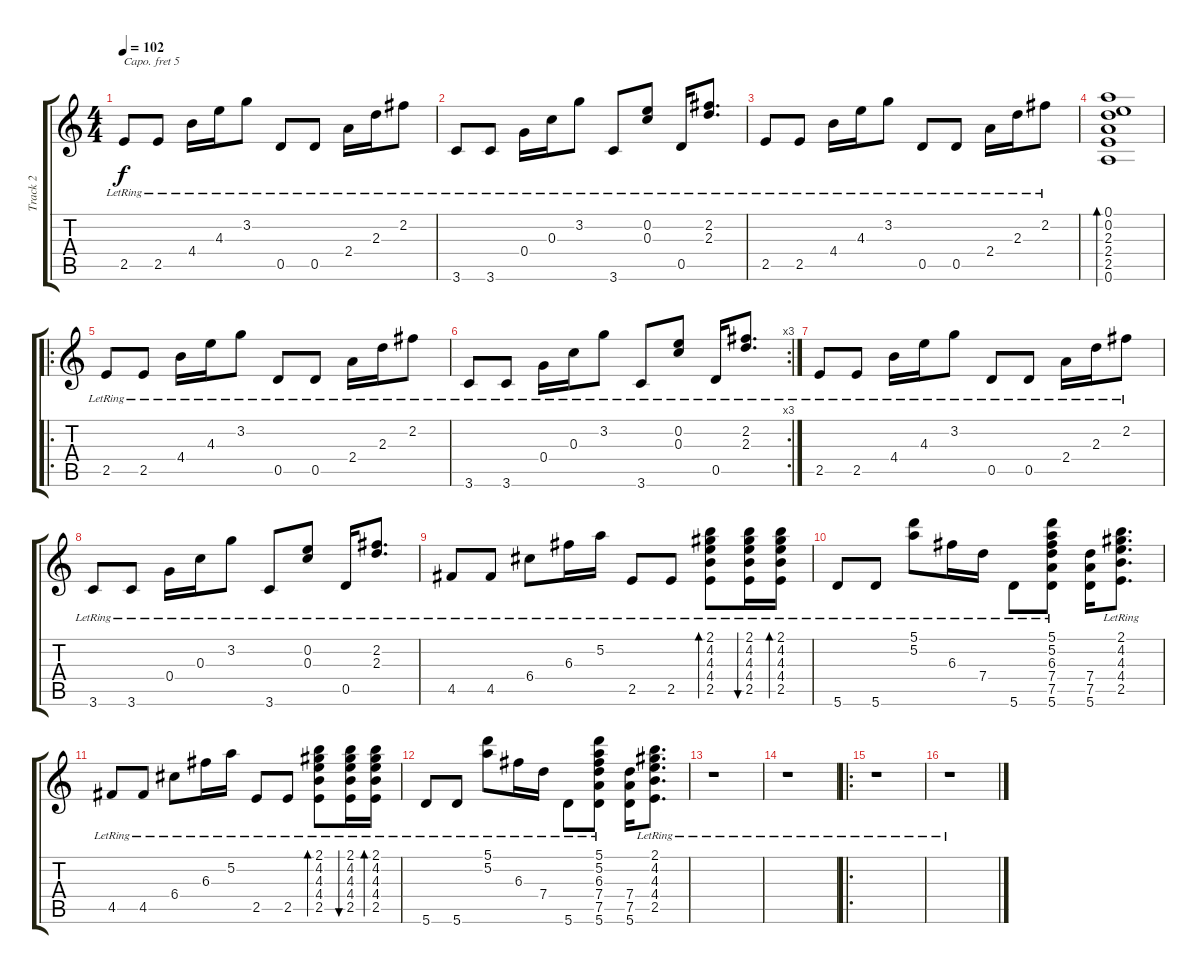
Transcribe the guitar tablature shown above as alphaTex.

\track ("Track 2" "Track 2") {instrument acousticguitarsteel}
\staff {score tabs}
\capo 5
\tuning (E4 B3 G3 D3 A2 E2) {hide}
\ts (4 4)
\tempo 102
\clef g2
\ks c
2.5{lr}.8{dy f} 2.5{lr}.8 4.4{lr}.16 4.3{lr}.16 3.2{lr}.8 0.5{lr}.8 0.5{lr}.8 2.4{lr}.16 2.3{lr}.16 2.2{lr}.8 |
3.6{lr}.8 3.6{lr}.8 0.4{lr}.16 0.3{lr}.16 3.2{lr}.8 3.6{lr}.8 (0.2{lr} 0.3{lr}).8 0.5{lr}.16 (2.2{lr} 2.3{lr}).8{d} |
2.5{lr}.8 2.5{lr}.8 4.4{lr}.16 4.3{lr}.16 3.2{lr}.8 0.5{lr}.8 0.5{lr}.8 2.4{lr}.16 2.3{lr}.16 2.2{lr}.8 |
(0.1 0.2 2.3 2.4 2.5 0.6).1{bd 60} |
\ro
2.5{lr}.8 2.5{lr}.8 4.4{lr}.16 4.3{lr}.16 3.2{lr}.8 0.5{lr}.8 0.5{lr}.8 2.4{lr}.16 2.3{lr}.16 2.2{lr}.8 |
\rc 3
3.6{lr}.8 3.6{lr}.8 0.4{lr}.16 0.3{lr}.16 3.2{lr}.8 3.6{lr}.8 (0.2{lr} 0.3{lr}).8 0.5{lr}.16 (2.2{lr} 2.3{lr}).8{d} |
2.5{lr}.8 2.5{lr}.8 4.4{lr}.16 4.3{lr}.16 3.2{lr}.8 0.5{lr}.8 0.5{lr}.8 2.4{lr}.16 2.3{lr}.16 2.2{lr}.8 |
3.6{lr}.8 3.6{lr}.8 0.4{lr}.16 0.3{lr}.16 3.2{lr}.8 3.6{lr}.8 (0.2{lr} 0.3{lr}).8 0.5{lr}.16 (2.2{lr} 2.3{lr}).8{d} |
4.5{lr}.8 4.5{lr}.8 6.4{lr}.8 6.3{lr}.16 5.2{lr}.16 2.5{lr}.8 2.5{lr}.8 (2.1{lr} 4.2{lr} 4.3{lr} 4.4{lr} 2.5{lr}).8{bd 60} (2.1{lr} 4.2{lr} 4.3{lr} 4.4{lr} 2.5{lr}).16{bu 60} (2.1{lr} 4.2{lr} 4.3{lr} 4.4{lr} 2.5{lr}).16{bd 60} |
5.6{lr}.8 5.6{lr}.8 (5.1{lr} 5.2{lr}).8 6.3{lr}.16 7.4{lr}.16 5.6{lr}.8 (5.1{lr} 5.2{lr} 6.3{lr} 7.4{lr} 7.5{lr} 5.6{lr}).8 (7.4 7.5 5.6).16 (2.1{lr} 4.2{lr} 4.3{lr} 4.4{lr} 2.5{lr}).8{d} |
4.5{lr}.8 4.5{lr}.8 6.4{lr}.8 6.3{lr}.16 5.2{lr}.16 2.5{lr}.8 2.5{lr}.8 (2.1{lr} 4.2{lr} 4.3{lr} 4.4{lr} 2.5{lr}).8{bd 60} (2.1{lr} 4.2{lr} 4.3{lr} 4.4{lr} 2.5{lr}).16{bu 60} (2.1{lr} 4.2{lr} 4.3{lr} 4.4{lr} 2.5{lr}).16{bd 60} |
5.6{lr}.8 5.6{lr}.8 (5.1{lr} 5.2{lr}).8 6.3{lr}.16 7.4{lr}.16 5.6{lr}.8 (5.1{lr} 5.2{lr} 6.3{lr} 7.4{lr} 7.5{lr} 5.6{lr}).8 (7.4 7.5 5.6).16 (2.1{lr} 4.2{lr} 4.3{lr} 4.4{lr} 2.5{lr}).8{d} |
r.1 |
r.1 |
\ro
r.1 |
r.1
